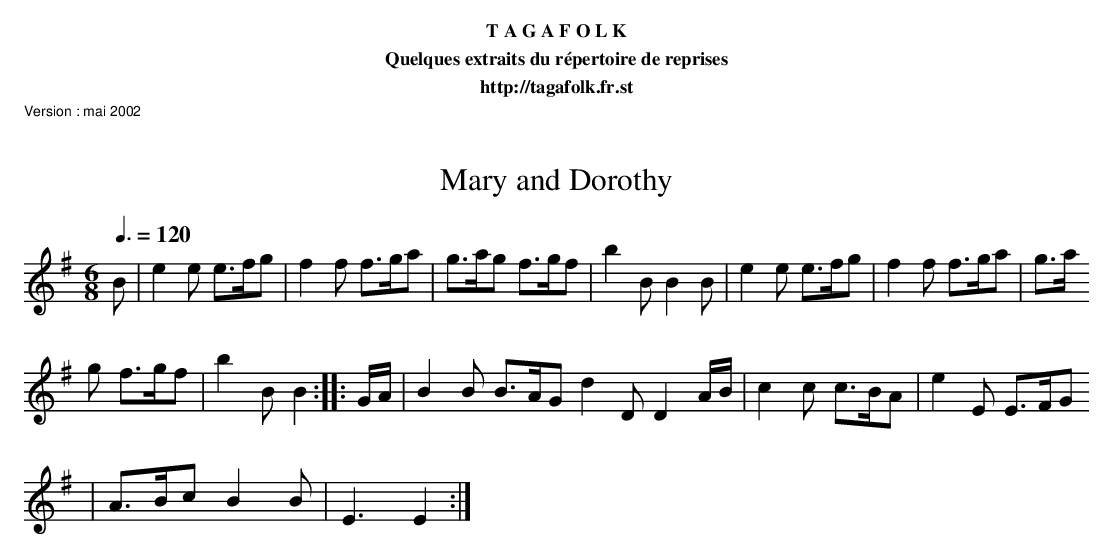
X:1
T:Mary and Dorothy
M:6/8
L:1/8
Q:3/8=120
K:G
B| e2 e e>fg| f2 f f>ga| g>ag f>gf |b2 B B2 B| e2 e e>fg |f2 f f>ga| g>a
g f>gf |b2 B B2::G/2A/2 |B2 B B>AG d2 D D2 A/2B/2|  c2 c c>BA| e2 E E>FG
| A>Bc B2 B| E3 E2:|
